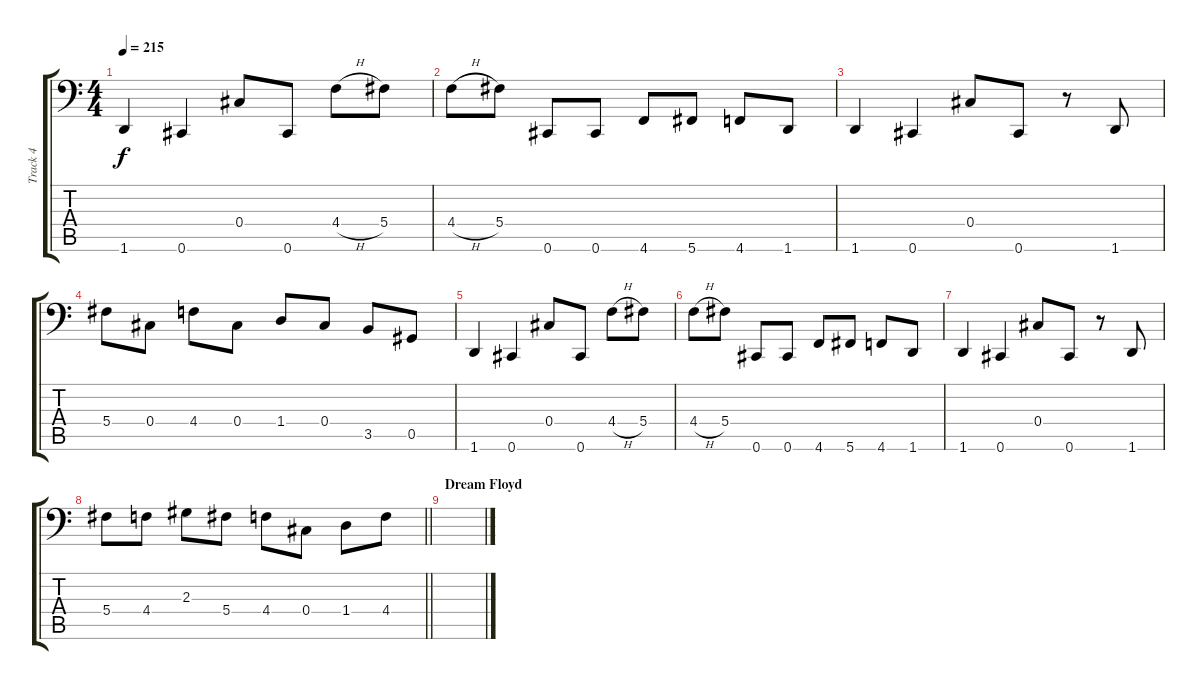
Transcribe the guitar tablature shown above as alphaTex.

\track ("Track 4" "Track 4") {instrument electricbassfinger}
\staff {score tabs}
\tuning (Eb3 Bb2 Gb2 Db2 Ab1 Db1) {hide}
\ts (4 4)
\tempo 215
\clef f4
\ks c
1.6.4{dy f} 0.6.4 0.4.8 0.6.8 4.4{h}.8 5.4.8 |
4.4{h}.8 5.4.8 0.6.8 0.6.8 4.6.8 5.6.8 4.6.8 1.6.8 |
1.6.4 0.6.4 0.4.8 0.6.8 r.8 1.6.8 |
5.4.8 0.4.8 4.4.8 0.4.8 1.4.8 0.4.8 3.5.8 0.5.8 |
1.6.4 0.6.4 0.4.8 0.6.8 4.4{h}.8 5.4.8 |
4.4{h}.8 5.4.8 0.6.8 0.6.8 4.6.8 5.6.8 4.6.8 1.6.8 |
1.6.4 0.6.4 0.4.8 0.6.8 r.8 1.6.8 |
\barLineRight lightlight
5.4.8 4.4.8 2.3.8 5.4.8 4.4.8 0.4.8 1.4.8 4.4.8 |
\section ("" "Dream Floyd")
